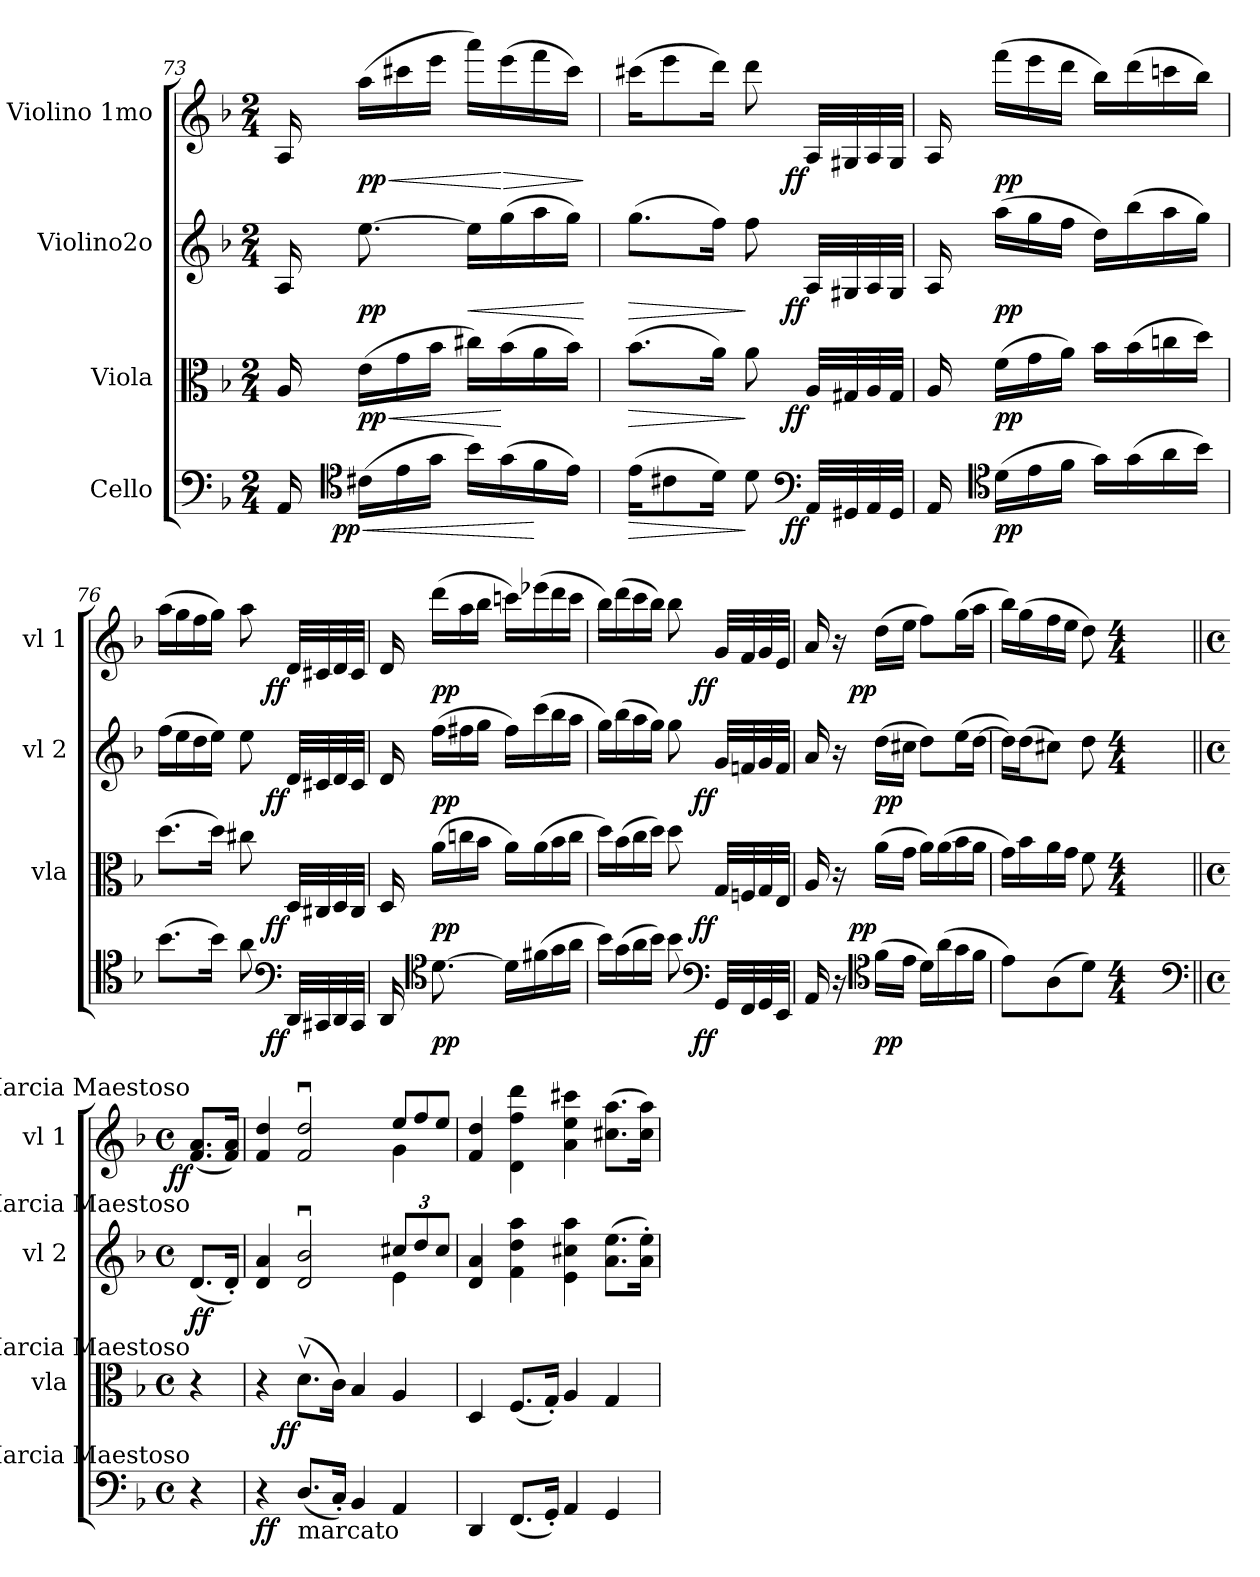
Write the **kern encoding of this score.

**kern	**dynam	**kern	**dynam	**kern	**dynam	**kern	**dynam
*part4	*part4	*part3	*part3	*part2	*part2	*part1	*part1
*staff4	*staff4	*staff3	*staff3	*staff2	*staff2	*staff1	*staff1
*I"Cello	*	*I"Viola	*	*I"Violino2o	*	*I"Violino 1mo	*
*	*	*I'vla	*	*I'vl 2	*	*I'vl 1	*
*clefF4	*	*clefC3	*	*clefG2	*	*clefG2	*
*k[b-]	*	*k[b-]	*	*k[b-]	*	*k[b-]	*
*M2/4	*	*M2/4	*	*M2/4	*	*M2/4	*
=73	=73	=73	=73	=73	=73	=73	=73
16AA/	.	16A/	.	16A/	.	16A/	.
*clefC4	*	*	*	*	*	*	*
!	!LO:HP:b	!	!LO:HP:b	!	!	!	!LO:HP:b
!	!LO:DY:n=1:rj	!	!	!	!	!	!
(16c#X\LL	< pp	(16e\LL	< pp	[8.ee\	pp	(16aa\LL	< pp
16e\	.	16g\	.	.	.	16ccc#X\	.
16g\JJ	.	16b-\JJ	.	.	.	16eee\JJ	.
!	!	!	!	!	!LO:HP:b	!	!
16b-\LL)	.	16cc#X\LL)	.	16ee\LL]	<	16aaa\LL)	.
!	!	!	!	!	!	!	!LO:HP:n=1:b
(16g\	.	(16b-\	[	(16gg\	.	(16eee\	[ >
16f\	[	16a\	.	16aa\	.	16fff\	.
16e\JJ)	.	16b-\JJ)	.	16gg\JJ)	.	16ccc#\JJ)	.
.	.	.	.	.	[	.	]
=74	=74	=74	=74	=74	=74	=74	=74
!	!LO:HP:b	!	!LO:HP:b	!	!LO:HP:b	!	!
(16e\KL	>	(8.b-\L	>	(8.gg\L	>	(16ccc#X\KL	.
8c#X\	.	.	.	.	.	8eee\	.
16d\Jk)	.	16a\Jk)	.	16ff\Jk)	.	16ddd\Jk)	.
8d\	]	8a\	]	8ff\	]	8ddd\	.
*clefF4	*	*	*	*	*	*	*
!	!LO:DY:rj	!	!LO:DY:rj	!	!LO:DY:rj	!	!LO:DY:rj
32AA/LLL	ff	32A/LLL	ff	32A/LLL	ff	32A/LLL	ff
32GG#X/	.	32G#X/	.	32G#X/	.	32G#X/	.
32AA/	.	32A/	.	32A/	.	32A/	.
32GG#/JJJ	.	32G#/JJJ	.	32G#/JJJ	.	32G#/JJJ	.
=75	=75	=75	=75	=75	=75	=75	=75
16AA/	.	16A/	.	16A/	.	16A/	.
*clefC4	*	*	*	*	*	*	*
(16d\LL	pp	(16f\LL	pp	(16aa\LL	pp	(16fff\LL	pp
16e\	.	16g\	.	16gg\	.	16eee\	.
16f\JJ	.	16a\JJ)	.	16ff\JJ	.	16ddd\JJ	.
16g\LL)	.	16b-\LL	.	16dd\LL)	.	16bb-\LL)	.
(16g\	.	(16b-\	.	(16bb-\	.	(16ddd\	.
16a\	.	16ccn\	.	16aa\	.	16cccn\	.
16b-\JJ)	.	16dd\JJ)	.	16gg\JJ)	.	16bb-\JJ)	.
=76	=76	=76	=76	=76	=76	=76	=76
(8.b-\L	.	(8.dd\L	.	(16ff\LL	.	(16aa\LL	.
.	.	.	.	16ee\	.	16gg\	.
.	.	.	.	16dd\	.	16ff\	.
16b-\Jk)	.	16dd\Jk)	.	16ee\JJ)	.	16gg\JJ)	.
8a\	.	8cc#X\	.	8ee\	.	8aa\	.
*clefF4	*	*	*	*	*	*	*
!	!LO:DY:rj	!	!LO:DY:rj	!	!LO:DY:rj	!	!LO:DY:rj
32DD/LLL	ff	32D/LLL	ff	32d/LLL	ff	32d/LLL	ff
32CC#X/	.	32C#X/	.	32c#X/	.	32c#X/	.
32DD/	.	32D/	.	32d/	.	32d/	.
32CC#/JJJ	.	32C#/JJJ	.	32c#/JJJ	.	32c#/JJJ	.
=77	=77	=77	=77	=77	=77	=77	=77
16DD/	.	16D/	.	16d/	.	16d/	.
*clefC4	*	*	*	*	*	*	*
[8.d\	pp	(16a\LL	pp	(16ff\LL	pp	(16ddd\LL	pp
.	.	16ccn\	.	16ff#X\	.	16aa\	.
.	.	16b-\JJ	.	16gg\JJ	.	16bb-\JJ	.
16d\LL]	.	16a\LL)	.	16ff#\LL)	.	16cccn\LL)	.
(16f#X\	.	(16a\	.	(16ccc\	.	(16eee-X\	.
16g\	.	16b-\	.	16bb-\	.	16ddd\	.
16a\JJ	.	16cc\JJ	.	16aa\JJ	.	16ccc\JJ	.
=78	=78	=78	=78	=78	=78	=78	=78
16b-\LL)	.	16dd\LL)	.	16gg\LL)	.	16bb-\LL)	.
(16g\	.	(16b-\	.	(16bb-\	.	(16ddd\	.
16a\	.	16cc\	.	16aa\	.	16ccc\	.
16b-\JJ)	.	16dd\JJ)	.	16gg\JJ)	.	16bb-\JJ)	.
8b-\	.	8dd\	.	8gg\	.	8bb-\	.
*clefF4	*	*	*	*	*	*	*
!	!LO:DY:rj	!	!LO:DY:rj	!	!LO:DY:rj	!	!LO:DY:rj
32GG/LLL	ff	32G/LLL	ff	32g/LLL	ff	32g/LLL	ff
32FF/	.	32Fn/	.	32fn/	.	32f/	.
32GG/	.	32G/	.	32g/	.	32g/	.
32EE/JJJ	.	32E/JJJ	.	32f/JJJ	.	32e/JJJ	.
=79	=79	=79	=79	=79	=79	=79	=79
16AA/	.	16A/	.	16a/	.	16a/	.
16r	.	16r	.	16r	.	16r	.
*clefC4	*	*	*	*	*	*	*
!	!	!	!LO:DY:rj	!	!	!	!LO:DY:rj
(16f\LL	pp	(16a\LL	pp	(16dd\LL	pp	(16dd\LL	pp
16e\JJ	.	16g\JJ	.	16cc#X\JJ	.	16ee\JJ	.
16d\LL)	.	16a\LL)	.	8dd\L)	.	8ff\L)	.
(16a\	.	(16a\	.	.	.	.	.
16g\	.	16b-\	.	(16ee\L	.	(16gg\L	.
16f\JJ	.	16a\JJ	.	[16dd\JJ	.	16aa\JJ	.
=80	=80	=80	=80	=80	=80	=80	=80
8e\L)	.	16g\LL)	.	16dd\LL])	.	16bb-\LL)	.
.	.	16b-\	.	(16dd\J	.	(16gg\	.
(8A\	.	16a\	.	8cc#X\J)	.	16ff\	.
.	.	16g\JJ	.	.	.	16ee\JJ	.
8d\J)	.	8f\	.	8dd\	.	8dd\)	.
*clefF4	*	*	*	*	*	*	*
*M4/4	*	*M4/4	*	*M4/4	*	*M4/4	*
*met(c)	*	*met(c)	*	*met(c)	*	*met(c)	*
=||	=||	=||	=||	=||	=||	=||	=||
*M4/4	*	*M4/4	*	*M4/4	*	*M4/4	*
*met(c)	*	*met(c)	*	*met(c)	*	*met(c)	*
!	!	!	!	!	!	!LO:TX:a:rj:t=Var 5 Tempo di Marcia Maestoso	!
!	!	!	!	!LO:TX:a:rj:t=Var 5. Tempo di Marcia Maestoso	!	!	!
!	!	!LO:TX:a:rj:t=Var 5 Tempo di Marcia Maestoso	!	!	!	!	!
!LO:TX:a:rj:t=Var 5. Tempo di Marcia Maestoso	!	!	!	!	!	!	!
!	!	!	!	!	!	!	!LO:DY:rj
4r	.	4r	.	(8.d/L	ff	(8.f/ 8.a/L	ff
.	.	.	.	16d'/Jk)	.	16f/ 16a/Jk)	.
=81	=81	=81	=81	=81	=81	=81	=81
*	*	*	*	*^	*	*^	*
4r	ff	4r	.	4d/ 4a/	4ryy	.	4f/ 4dd/	4ryy	.
!LO:TX:b:t=marcato	!	!	!	!	!	!	!	!	!
!	!	!	!LO:DY:rj	!	!	!	!	!	!
(8.D/L	.	(8.dv\L	ff	2du/ 2b-u/	2ryy	.	2fu/ 2ddu/	2ryy	.
16C'/Jk)	.	16c\Jk)	.	.	.	.	.	.	.
4BB-/	.	4B-/	.	.	.	.	.	.	.
*	*	*	*	*	*	*	*Xtuplet	*	*
4AA/	.	4A/	.	12cc#X/L	4e\	.	12ee/L	4g\	.
.	.	.	.	12dd/	.	.	12ff/	.	.
.	.	.	.	12cc#/J	.	.	12ee/J	.	.
*	*	*	*	*v	*v	*	*	*	*
*	*	*	*	*	*	*v	*v	*
=82	=82	=82	=82	=82	=82	=82	=82
4DD/	.	4D/	.	4d/ 4a/	.	4f/ 4dd/	.
(8.FF/L	.	(8.F/L	.	4f\ 4dd\ 4aa\	.	4d\ 4ff\ 4ddd\	.
16GG'/Jk)	.	16G'/Jk)	.	.	.	.	.
4AA/	.	4A/	.	4e\ 4cc#X\ 4aa\	.	4a\ 4ee\ 4ccc#X\	.
4GG/	.	4G/	.	(8.a\ 8.ee\L	.	(8.cc#X\ 8.aa\L	.
.	.	.	.	16a'\ 16ee'\Jk)	.	16cc#\ 16aa\Jk)	.
=	=	=	=	=	=	=	=
*-	*-	*-	*-	*-	*-	*-	*-
